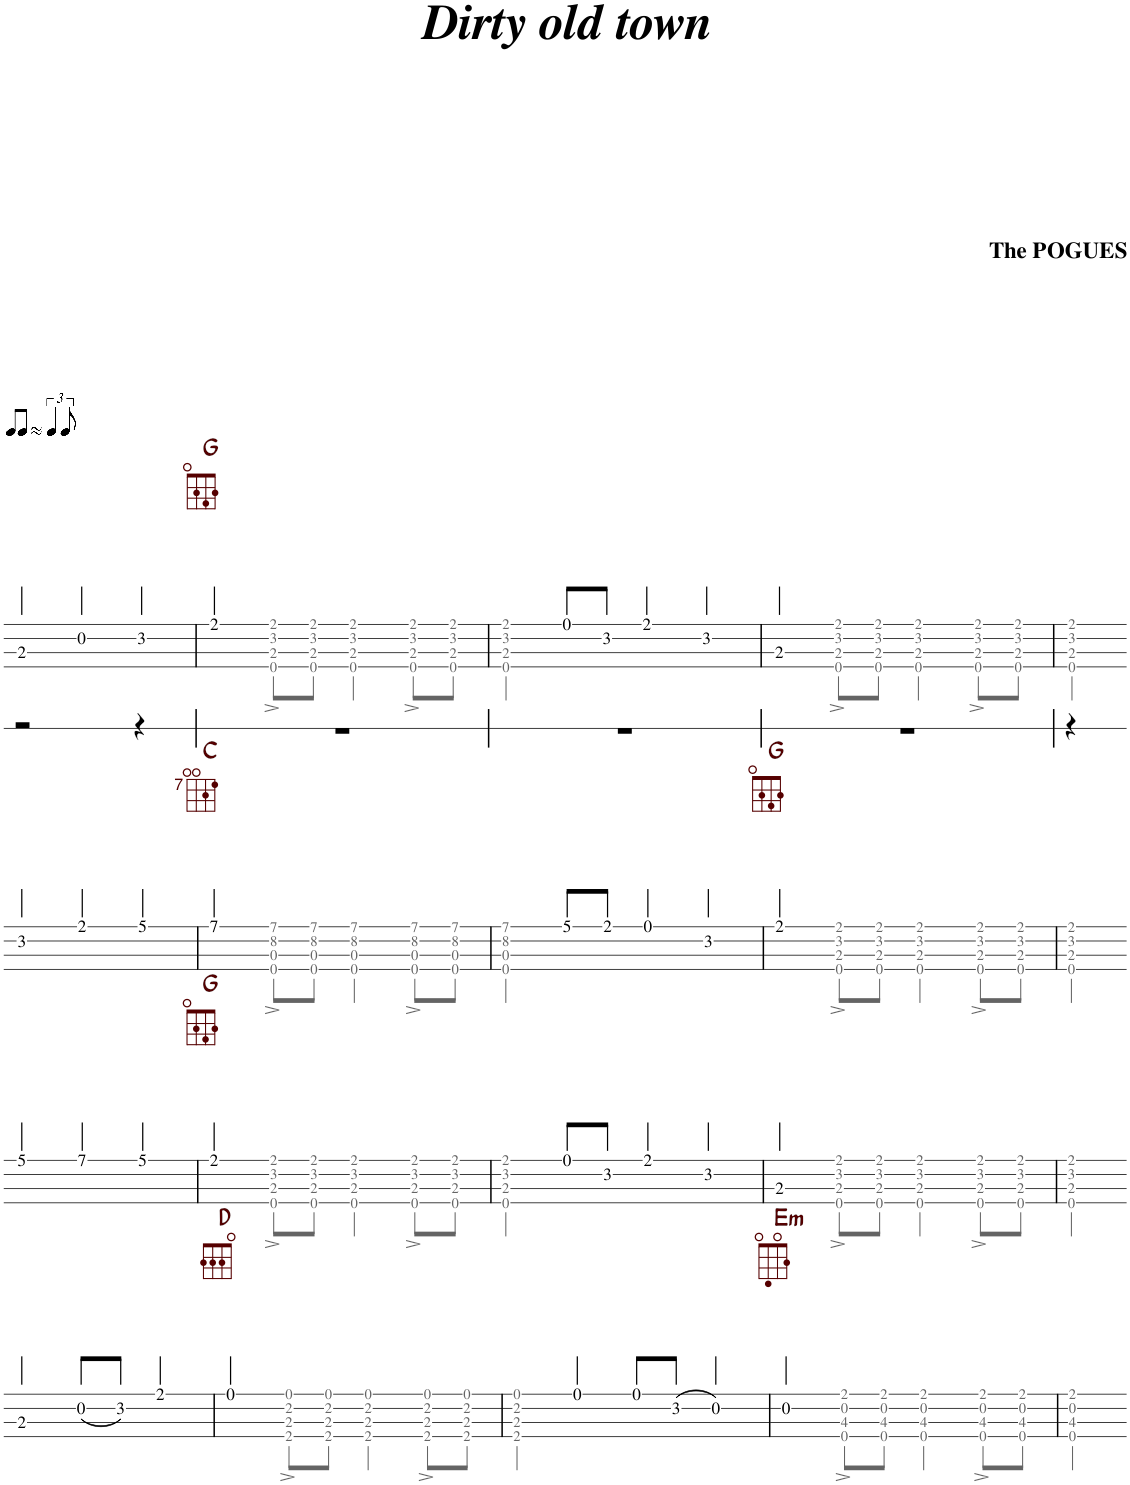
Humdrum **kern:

**kern	**kern	**harte
*part2	*part1	*part1
*staff2	*staff1	*
*I"Claves	*I"Ukulélé [Tablature]	*
*stria1	*stria4	*
*k[]	*k[]	*
=1	=1	=1
2r	4d/	.
.	4e/	.
4r	4g/	.
=2	=2	=2
*	*^	*
1r	4b/	4ryy	G:maj
.	2.ryy	8g!i\^ 8d!i\^ 8g!i\^ 8b!i\^L	.
.	.	8g!i\ 8d!i\ 8g!i\ 8b!i\J	.
.	.	4g!i\ 4d!i\ 4g!i\ 4b!i\	.
.	.	8g!i\^ 8d!i\^ 8g!i\^ 8b!i\^L	.
.	.	8g!i\ 8d!i\ 8g!i\ 8b!i\J	.
=3	=3	=3	=3
1r	4ryy	4g!i\ 4d!i\ 4g!i\ 4b!i\	.
.	8a/L	4ryy	.
.	8g/J	.	.
.	4b/	2ryy	.
.	4g/	.	.
=4	=4	=4	=4
1r	4d/	4ryy	.
.	2.ryy	8g!i\^ 8d!i\^ 8g!i\^ 8b!i\^L	.
.	.	8g!i\ 8d!i\ 8g!i\ 8b!i\J	.
.	.	4g!i\ 4d!i\ 4g!i\ 4b!i\	.
.	.	8g!i\^ 8d!i\^ 8g!i\^ 8b!i\^L	.
.	.	8g!i\ 8d!i\ 8g!i\ 8b!i\J	.
=5	=5	=5	=5
4r	4ryy	4g!i\ 4d!i\ 4g!i\ 4b!i\	.
*	*v	*v	*
!!LO:LB:g=z
=6	=6	=6
2r	4g/	.
.	4b/	.
4r	4dd/	.
=7	=7	=7
*	*^	*
1r	4ee/	4ryy	C:maj
.	2.ryy	8g!i\^ 8c!i\^ 8cc!i\^ 8ee!i\^L	.
.	.	8g!i\ 8c!i\ 8cc!i\ 8ee!i\J	.
.	.	4g!i\ 4c!i\ 4cc!i\ 4ee!i\	.
.	.	8g!i\^ 8c!i\^ 8cc!i\^ 8ee!i\^L	.
.	.	8g!i\ 8c!i\ 8cc!i\ 8ee!i\J	.
=8	=8	=8	=8
1r	4ryy	4g!i\ 4c!i\ 4cc!i\ 4ee!i\	.
.	8dd/L	4ryy	.
.	8b/J	.	.
.	4a/	2ryy	.
.	4g/	.	.
=9	=9	=9	=9
1r	4b/	4ryy	G:maj
.	2.ryy	8g!i\^ 8d!i\^ 8g!i\^ 8b!i\^L	.
.	.	8g!i\ 8d!i\ 8g!i\ 8b!i\J	.
.	.	4g!i\ 4d!i\ 4g!i\ 4b!i\	.
.	.	8g!i\^ 8d!i\^ 8g!i\^ 8b!i\^L	.
.	.	8g!i\ 8d!i\ 8g!i\ 8b!i\J	.
=10	=10	=10	=10
4r	4ryy	4g!i\ 4d!i\ 4g!i\ 4b!i\	.
*	*v	*v	*
!!LO:LB:g=z
=11	=11	=11
2r	4dd/	.
.	4ee/	.
4r	4dd/	.
=12	=12	=12
*	*^	*
1r	4b/	4ryy	G:maj
.	2.ryy	8g!i\^ 8d!i\^ 8g!i\^ 8b!i\^L	.
.	.	8g!i\ 8d!i\ 8g!i\ 8b!i\J	.
.	.	4g!i\ 4d!i\ 4g!i\ 4b!i\	.
.	.	8g!i\^ 8d!i\^ 8g!i\^ 8b!i\^L	.
.	.	8g!i\ 8d!i\ 8g!i\ 8b!i\J	.
=13	=13	=13	=13
1r	4ryy	4g!i\ 4d!i\ 4g!i\ 4b!i\	.
.	8a/L	4ryy	.
.	8g/J	.	.
.	4b/	2ryy	.
.	4g/	.	.
=14	=14	=14	=14
1r	4d/	4ryy	.
.	2.ryy	8g!i\^ 8d!i\^ 8g!i\^ 8b!i\^L	.
.	.	8g!i\ 8d!i\ 8g!i\ 8b!i\J	.
.	.	4g!i\ 4d!i\ 4g!i\ 4b!i\	.
.	.	8g!i\^ 8d!i\^ 8g!i\^ 8b!i\^L	.
.	.	8g!i\ 8d!i\ 8g!i\ 8b!i\J	.
=15	=15	=15	=15
4r	4ryy	4g!i\ 4d!i\ 4g!i\ 4b!i\	.
*	*v	*v	*
!!LO:LB:g=z
=16	=16	=16
2r	4d/	.
.	(8e/L	.
.	8g/J)	.
4r	4b/	.
=17	=17	=17
*	*^	*
1r	4a/	4ryy	D:maj
.	2.ryy	8a!i\^ 8d!i\^ 8g-!i\^ 8a!i\^L	.
.	.	8a!i\ 8d!i\ 8g-!i\ 8a!i\J	.
.	.	4a!i\ 4d!i\ 4g-!i\ 4a!i\	.
.	.	8a!i\^ 8d!i\^ 8g-!i\^ 8a!i\^L	.
.	.	8a!i\ 8d!i\ 8g-!i\ 8a!i\J	.
=18	=18	=18	=18
1r	4ryy	4a!i\ 4d!i\ 4g-!i\ 4a!i\	.
.	4a/	4ryy	.
.	8a/L	2ryy	.
.	(8g/J	.	.
.	4e/)	.	.
=19	=19	=19	=19
!	!	!	!LO:H:kt=m
1r	4e/	4ryy	E:min
.	2.ryy	8g!i\^ 8e!i\^ 8e!i\^ 8b!i\^L	.
.	.	8g!i\ 8e!i\ 8e!i\ 8b!i\J	.
.	.	4g!i\ 4e!i\ 4e!i\ 4b!i\	.
.	.	8g!i\^ 8e!i\^ 8e!i\^ 8b!i\^L	.
.	.	8g!i\ 8e!i\ 8e!i\ 8b!i\J	.
=20	=20	=20	=20
4r	4ryy	4g!i\ 4e!i\ 4e!i\ 4b!i\	.
*	*v	*v	*
=	=	=
*-	*-	*-
